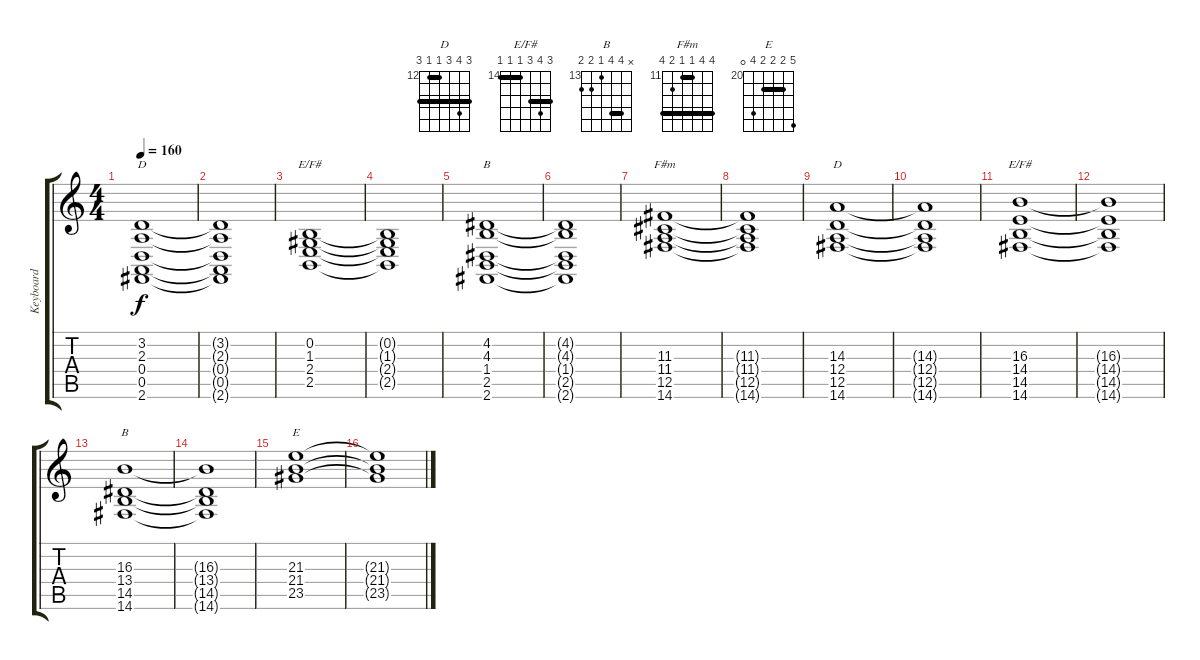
\track ("Keyboard" "Keyboard") {instrument churchorgan}
\staff {score tabs}
\tuning (E4 B3 G3 D3 A2 E2) {hide}
\chord ("D" 2 3 2 0 0 2) {barre 2}
\chord ("E/F#" 0 0 1 2 2 2)
\chord ("B" x 4 4 1 2 2) {barre 4}
\chord ("F#m" 14 14 11 11 12 14) {firstfret 11 barre (11 14)}
\chord ("D" 14 15 14 12 12 14) {firstfret 12 barre (12 14)}
\chord ("E/F#" 16 17 16 14 14 14) {firstfret 14 barre (14 16)}
\chord ("B" x 16 16 13 14 14) {firstfret 13 barre 16}
\chord ("E" 24 21 21 21 23 0) {firstfret 20 barre 21}
\ts (4 4)
\tempo 160
\clef g2
\ks aminor
(3.2 2.3 0.4 0.5 2.6).1{ch "D" dy f} |
(3.2{t} 2.3{t} 0.4{t} 0.5{t} 2.6{t}).1 |
(0.2 1.3 2.4 2.5).1{ch "E/F#"} |
(0.2{t} 1.3{t} 2.4{t} 2.5{t}).1 |
(4.2 4.3 1.4 2.5 2.6).1{ch "B"} |
(4.2{t} 4.3{t} 1.4{t} 2.5{t} 2.6{t}).1 |
(11.3 11.4 12.5 14.6).1{ch "F#m"} |
(11.3{t} 11.4{t} 12.5{t} 14.6{t}).1 |
(14.3 12.4 12.5 14.6).1{ch "D"} |
(14.3{t} 12.4{t} 12.5{t} 14.6{t}).1 |
(16.3 14.4 14.5 14.6).1{ch "E/F#"} |
(16.3{t} 14.4{t} 14.5{t} 14.6{t}).1 |
(16.3 13.4 14.5 14.6).1{ch "B"} |
(16.3{t} 13.4{t} 14.5{t} 14.6{t}).1 |
(21.3 21.4 23.5).1{ch "E"} |
(21.3{t} 21.4{t} 23.5{t}).1
